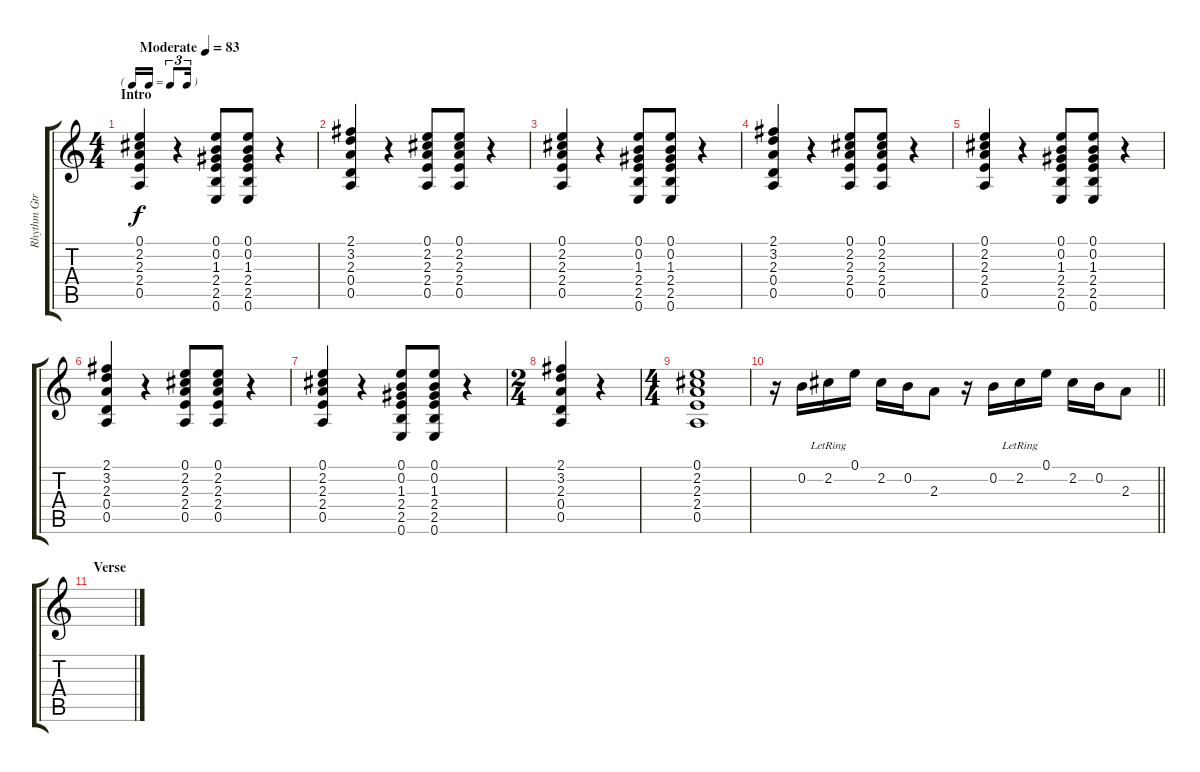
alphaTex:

\track ("Rhythm Gtr" "Rhythm Gtr") {instrument overdrivenguitar}
\staff {score tabs}
\tuning (E4 B3 G3 D3 A2 E2) {hide}
\ts (4 4)
\tf triplet16th
\section ("" "Intro")
\tempo (83 "Moderate")
\clef g2
\ks c
(0.1 2.2 2.3 2.4 0.5).4{dy f instrument overdrivenguitar} r.4 (0.1 0.2 1.3 2.4 2.5 0.6).8 (0.1 0.2 1.3 2.4 2.5 0.6).8 r.4 |
(2.1 3.2 2.3 0.4 0.5).4 r.4 (0.1 2.2 2.3 2.4 0.5).8 (0.1 2.2 2.3 2.4 0.5).8 r.4 |
(0.1 2.2 2.3 2.4 0.5).4 r.4 (0.1 0.2 1.3 2.4 2.5 0.6).8 (0.1 0.2 1.3 2.4 2.5 0.6).8 r.4 |
(2.1 3.2 2.3 0.4 0.5).4 r.4 (0.1 2.2 2.3 2.4 0.5).8 (0.1 2.2 2.3 2.4 0.5).8 r.4 |
(0.1 2.2 2.3 2.4 0.5).4 r.4 (0.1 0.2 1.3 2.4 2.5 0.6).8 (0.1 0.2 1.3 2.4 2.5 0.6).8 r.4 |
(2.1 3.2 2.3 0.4 0.5).4 r.4 (0.1 2.2 2.3 2.4 0.5).8 (0.1 2.2 2.3 2.4 0.5).8 r.4 |
(0.1 2.2 2.3 2.4 0.5).4 r.4 (0.1 0.2 1.3 2.4 2.5 0.6).8 (0.1 0.2 1.3 2.4 2.5 0.6).8 r.4 |
\ts (2 4)
(2.1 3.2 2.3 0.4 0.5).4 r.4 |
\ts (4 4)
(0.1 2.2 2.3 2.4 0.5).1 |
\barLineRight lightlight
r.16 0.2.16 2.2{lr}.16 0.1.16 2.2.16 0.2.16 2.3.8 r.16 0.2.16 2.2{lr}.16 0.1.16 2.2.16 0.2.16 2.3.8 |
\section ("" "Verse")
